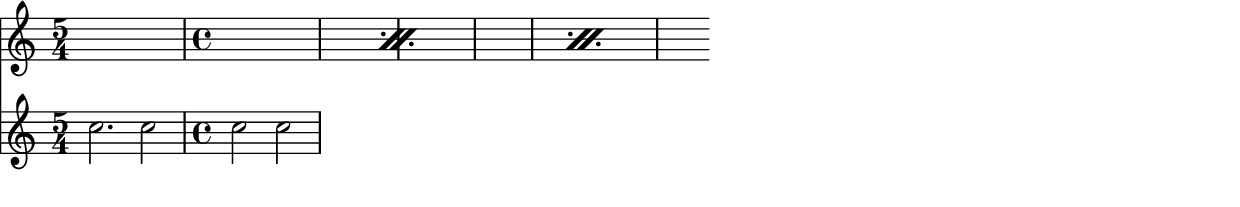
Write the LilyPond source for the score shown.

%% Generated by lilypond-book
%% Options: [exampleindent=10.16\mm,fragment,indent=0\mm,line-width=160\mm,quote,relative=2]
\include "lilypond-book-preamble.ly"


% ****************************************************************
% Start cut-&-pastable-section
% ****************************************************************

#(ly:set-option 'eps-box-padding 3.000000)



\paper {
  indent = 0\mm
  line-width = 160\mm
  % offset the left padding, also add 1mm as lilypond creates cropped
  % images with a little space on the right
  line-width = #(- line-width (* mm  3.000000) (* mm 1))
  line-width = 160\mm - 2.0 * 10.16\mm
  % offset the left padding, also add 1mm as lilypond creates cropped
  % images with a little space on the right
  line-width = #(- line-width (* mm  3.000000) (* mm 1))
}

\layout {
  
}


\relative c''
{


% ****************************************************************
% ly snippet contents follows:
% ****************************************************************
\sourcefileline 1300
\repeat percent 3 { \time 5/4 c2. 2 \time 4/4 2 2 }



% ****************************************************************
% end ly snippet
% ****************************************************************
}
